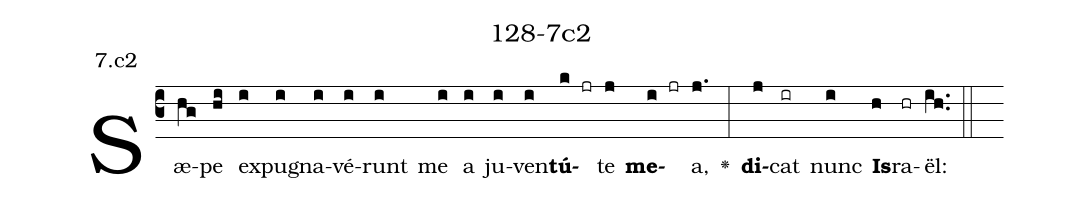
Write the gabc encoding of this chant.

name: 128-7c2;
annotation: 7.c2;
%%
(c3)Sæ(hg)pe(hi) ex(i)pu(i)gna(i)vé(i)runt(i) me(i) a(i) ju(i)ven(i)<b>tú</b>(k jr)te(j) <b>me</b>(i jr)a,(j.) <v>\greheightstar</v>(:) <b>di</b>(j)cat(ir) nunc(i) <b>Is</b>(h)ra(hr)ël:(ih..) (::)


%E(i) u(i) o(j) u(i) a(h) e.(ih..) (::)
